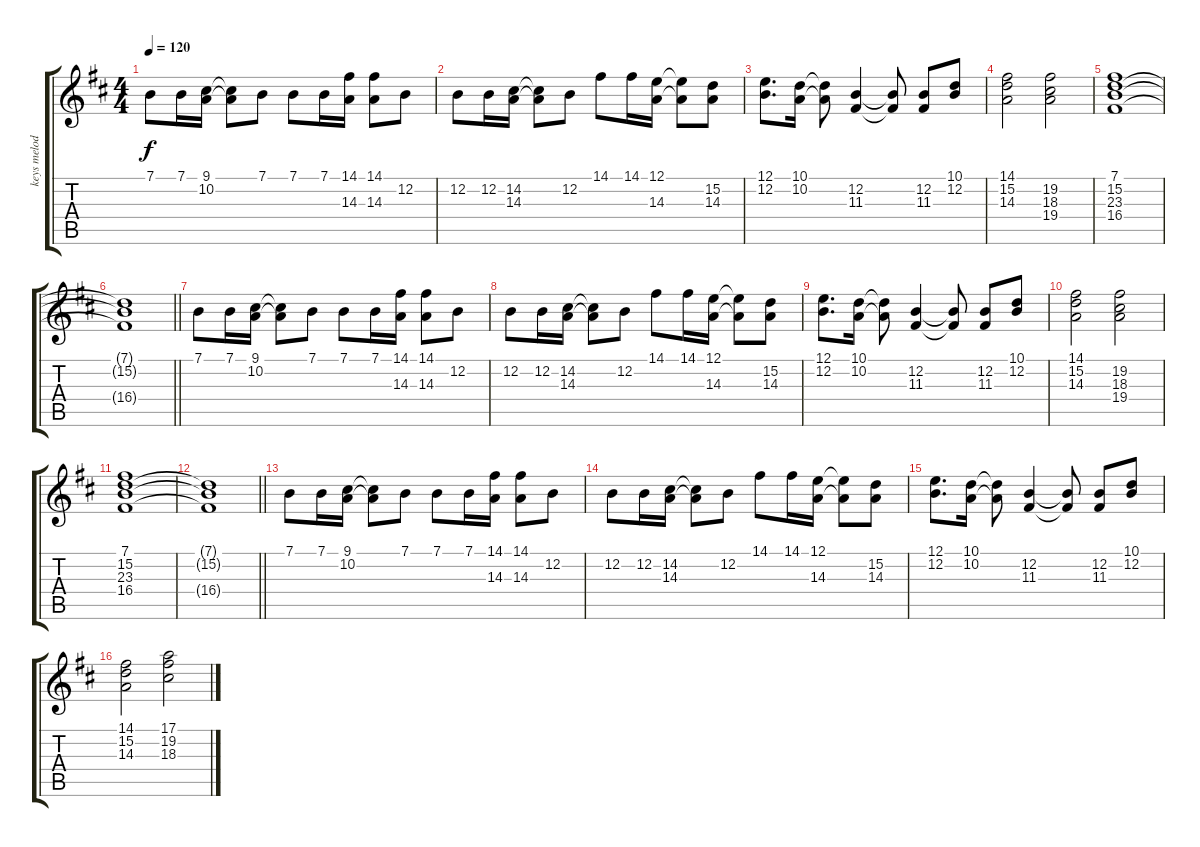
\track ("keys melody" "keys melod") {instrument stringensemble1}
\staff {score tabs}
\tuning (E4 B3 G3 D3 A2 E2) {hide}
\ts (4 4)
\tempo 120
\clef g2
\ks bminor
7.1.8{dy f} 7.1.16 (9.1 10.2).16 (9.1{t} 10.2{t}).8 7.1.8 7.1.8 7.1.16 (14.1 14.3).16 (14.1 14.3).8 12.2.8 |
12.2.8 12.2.16 (14.2 14.3).16 (14.2{t} 14.3{t}).8 12.2.8 14.1.8 14.1.16 (12.1 14.3).16 (12.1{t} 14.3{t}).8 (15.2 14.3).8 |
(12.1 12.2).8{d} (10.1 10.2).16 (10.1{t} 10.2{t}).8 (12.2 11.3).4 (12.2{t} 11.3{t}).8 (12.2 11.3).8 (10.1 12.2).8 |
(14.1 15.2 14.3).2 (19.2 18.3 19.4).2 |
(7.1 15.2 23.3 16.4).1 |
\barLineRight lightlight
(7.1{t} 15.2{t} 16.4{t}).1 |
7.1.8 7.1.16 (9.1 10.2).16 (9.1{t} 10.2{t}).8 7.1.8 7.1.8 7.1.16 (14.1 14.3).16 (14.1 14.3).8 12.2.8 |
12.2.8 12.2.16 (14.2 14.3).16 (14.2{t} 14.3{t}).8 12.2.8 14.1.8 14.1.16 (12.1 14.3).16 (12.1{t} 14.3{t}).8 (15.2 14.3).8 |
(12.1 12.2).8{d} (10.1 10.2).16 (10.1{t} 10.2{t}).8 (12.2 11.3).4 (12.2{t} 11.3{t}).8 (12.2 11.3).8 (10.1 12.2).8 |
(14.1 15.2 14.3).2 (19.2 18.3 19.4).2 |
(7.1 15.2 23.3 16.4).1 |
\barLineRight lightlight
(7.1{t} 15.2{t} 16.4{t}).1 |
7.1.8 7.1.16 (9.1 10.2).16 (9.1{t} 10.2{t}).8 7.1.8 7.1.8 7.1.16 (14.1 14.3).16 (14.1 14.3).8 12.2.8 |
12.2.8 12.2.16 (14.2 14.3).16 (14.2{t} 14.3{t}).8 12.2.8 14.1.8 14.1.16 (12.1 14.3).16 (12.1{t} 14.3{t}).8 (15.2 14.3).8 |
(12.1 12.2).8{d} (10.1 10.2).16 (10.1{t} 10.2{t}).8 (12.2 11.3).4 (12.2{t} 11.3{t}).8 (12.2 11.3).8 (10.1 12.2).8 |
(14.1 15.2 14.3).2 (17.1 19.2 18.3).2
